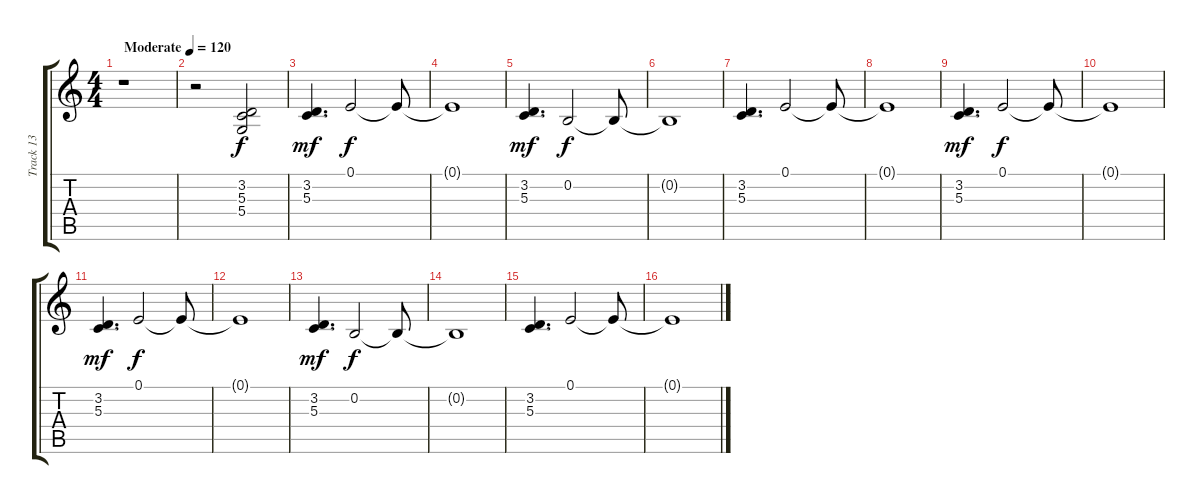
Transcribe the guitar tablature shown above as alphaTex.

\track ("Track 13" "Track 13") {instrument pad8sweep}
\staff {score tabs}
\tuning (E4 B3 G3 D3 A2 E2) {hide}
\ts (4 4)
\tempo (120 "Moderate")
\clef g2
\ks c
r.1{dy f instrument pad8sweep} |
r.2 (3.2 5.3 5.4).2 |
(3.2 5.3).4{d dy mf} 0.1.2{dy f} 0.1{t}.8 |
0.1{t}.1 |
(3.2 5.3).4{d dy mf} 0.2.2{dy f} 0.2{t}.8 |
0.2{t}.1 |
(3.2 5.3).4{d} 0.1.2 0.1{t}.8 |
0.1{t}.1 |
(3.2 5.3).4{d dy mf} 0.1.2{dy f} 0.1{t}.8 |
0.1{t}.1 |
(3.2 5.3).4{d dy mf} 0.1.2{dy f} 0.1{t}.8 |
0.1{t}.1 |
(3.2 5.3).4{d dy mf} 0.2.2{dy f} 0.2{t}.8 |
0.2{t}.1 |
(3.2 5.3).4{d} 0.1.2 0.1{t}.8 |
0.1{t}.1
